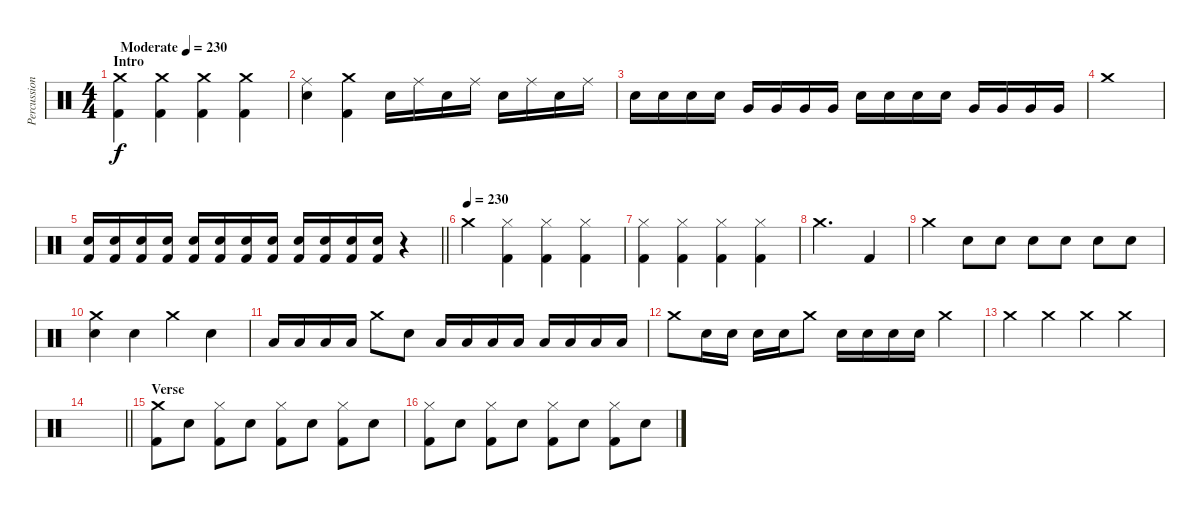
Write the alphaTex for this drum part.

\track ("Percussion" "Percussion") {instrument percussion}
\staff {score}
\articulation defaults
\ts (4 4)
\section ("" "Intro")
\tempo (230 "Moderate")
\clef neutral
\ks c
("Kick (hit) 2" "Crash medium (hit)").4{dy f} ("Kick (hit) 2" "Crash medium (hit)").4 ("Kick (hit) 2" "Crash medium (hit)").4 ("Kick (hit) 2" "Crash medium (hit)").4 |
("Ride (middle)" "Snare (hit) 2").4 ("Crash medium (hit)" "Kick (hit) 2").4 "Snare (hit) 2".16 "Ride (middle)".16 "Snare (hit) 2".16 "Ride (middle)".16 "Snare (hit) 2".16 "Ride (middle)".16 "Snare (hit) 2".16 "Ride (middle)".16 |
"Snare (hit) 2".16 "Snare (hit) 2".16 "Snare (hit) 2".16 "Snare (hit) 2".16 "Very Low Tom (hit)".16 "Very Low Tom (hit)".16 "Very Low Tom (hit)".16 "Very Low Tom (hit)".16 "Snare (hit) 2".16 "Snare (hit) 2".16 "Snare (hit) 2".16 "Snare (hit) 2".16 "Very Low Tom (hit)".16 "Very Low Tom (hit)".16 "Very Low Tom (hit)".16 "Very Low Tom (hit)".16 |
"Crash medium (hit)".1 |
\barLineRight lightlight
("Snare (hit) 2" "Kick (hit) 2").16 ("Snare (hit) 2" "Kick (hit) 2").16 ("Snare (hit) 2" "Kick (hit) 2").16 ("Snare (hit) 2" "Kick (hit) 2").16 ("Snare (hit) 2" "Kick (hit) 2").16 ("Snare (hit) 2" "Kick (hit) 2").16 ("Snare (hit) 2" "Kick (hit) 2").16 ("Snare (hit) 2" "Kick (hit) 2").16 ("Snare (hit) 2" "Kick (hit) 2").16 ("Snare (hit) 2" "Kick (hit) 2").16 ("Snare (hit) 2" "Kick (hit) 2").16 ("Snare (hit) 2" "Kick (hit) 2").16 r.4 |
\section ("" "")
\tempo (230)
"Crash medium (hit)".4 ("Hi-Hat (closed)" "Kick (hit) 2").4 ("Hi-Hat (closed)" "Kick (hit) 2").4 ("Hi-Hat (closed)" "Kick (hit) 2").4 |
("Hi-Hat (closed)" "Kick (hit) 2").4 ("Hi-Hat (closed)" "Kick (hit) 2").4 ("Hi-Hat (closed)" "Kick (hit) 2").4 ("Hi-Hat (closed)" "Kick (hit) 2").4 |
"Crash medium (hit)".2{d} "Kick (hit) 2".4 |
"Crash medium (hit)".4 "Snare (hit) 2".8 "Snare (hit) 2".8 "Snare (hit) 2".8 "Snare (hit) 2".8 "Snare (hit) 2".8 "Snare (hit) 2".8 |
("Crash medium (hit)" "Snare (hit) 2").4 "Snare (hit) 2".4 "Crash medium (hit)".4 "Snare (hit) 2".4 |
"Low Tom (hit)".16 "Low Tom (hit)".16 "Low Tom (hit)".16 "Low Tom (hit)".16 "Crash medium (hit)".8 "Snare (hit) 2".8 "Low Tom (hit)".16 "Low Tom (hit)".16 "Low Tom (hit)".16 "Low Tom (hit)".16 "Low Tom (hit)".16 "Low Tom (hit)".16 "Low Tom (hit)".16 "Low Tom (hit)".16 |
"Crash medium (hit)".8 "Snare (hit) 2".16 "Snare (hit) 2".16 "Snare (hit) 2".16 "Snare (hit) 2".16 "Crash medium (hit)".8 "Snare (hit) 2".16 "Snare (hit) 2".16 "Snare (hit) 2".16 "Snare (hit) 2".16 "Crash medium (hit)".4 |
"Crash medium (hit)".4 "Crash medium (hit)".4 "Crash medium (hit)".4 "Crash medium (hit)".4 |
\barLineRight lightlight
|
\section ("" "Verse")
("Crash medium (hit)" "Kick (hit) 2").8 "Snare (hit) 2".8 ("Hi-Hat (closed)" "Kick (hit) 2").8 "Snare (hit) 2".8 ("Hi-Hat (closed)" "Kick (hit) 2").8 "Snare (hit) 2".8 ("Hi-Hat (closed)" "Kick (hit) 2").8 "Snare (hit) 2".8 |
("Hi-Hat (closed)" "Kick (hit) 2").8 "Snare (hit) 2".8 ("Hi-Hat (closed)" "Kick (hit) 2").8 "Snare (hit) 2".8 ("Hi-Hat (closed)" "Kick (hit) 2").8 "Snare (hit) 2".8 ("Hi-Hat (closed)" "Kick (hit) 2").8 "Snare (hit) 2".8
